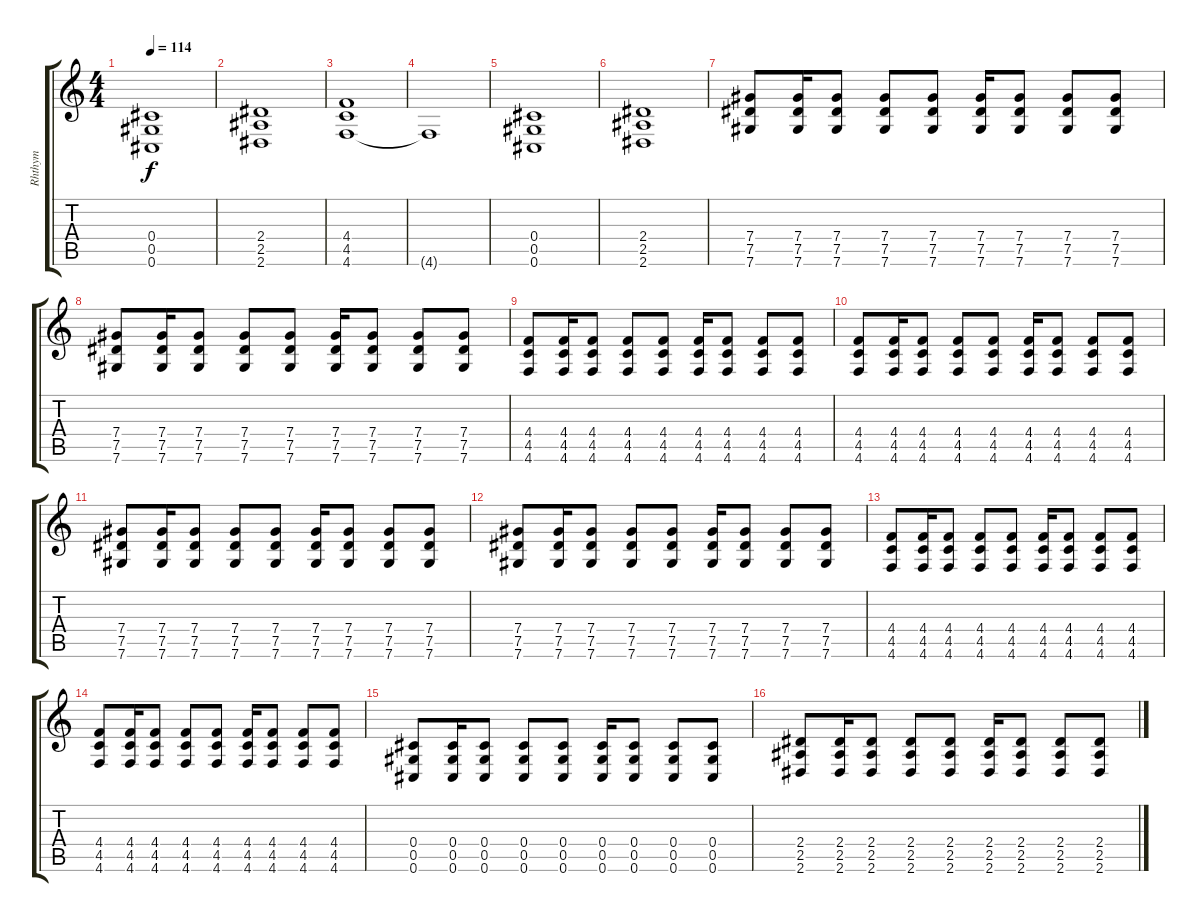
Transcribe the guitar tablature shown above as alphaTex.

\track ("Rhthym" "Rhthym") {instrument distortionguitar}
\staff {score tabs}
\tuning (Eb4 Bb3 Gb3 Db3 Ab2 Db2) {hide}
\ts (4 4)
\tempo 114
\clef g2
\ks c
(0.4 0.5 0.6).1{dy f} |
(2.4 2.5 2.6).1 |
(4.4 4.5 4.6).1 |
4.6{t}.1 |
(0.4 0.5 0.6).1 |
(2.4 2.5 2.6).1 |
(7.4 7.5 7.6).8 (7.4 7.5 7.6).16 (7.4 7.5 7.6).8 (7.4 7.5 7.6).8 (7.4 7.5 7.6).8 (7.4 7.5 7.6).16 (7.4 7.5 7.6).8 (7.4 7.5 7.6).8 (7.4 7.5 7.6).8 |
(7.4 7.5 7.6).8 (7.4 7.5 7.6).16 (7.4 7.5 7.6).8 (7.4 7.5 7.6).8 (7.4 7.5 7.6).8 (7.4 7.5 7.6).16 (7.4 7.5 7.6).8 (7.4 7.5 7.6).8 (7.4 7.5 7.6).8 |
(4.4 4.5 4.6).8 (4.4 4.5 4.6).16 (4.4 4.5 4.6).8 (4.4 4.5 4.6).8 (4.4 4.5 4.6).8 (4.4 4.5 4.6).16 (4.4 4.5 4.6).8 (4.4 4.5 4.6).8 (4.4 4.5 4.6).8 |
(4.4 4.5 4.6).8 (4.4 4.5 4.6).16 (4.4 4.5 4.6).8 (4.4 4.5 4.6).8 (4.4 4.5 4.6).8 (4.4 4.5 4.6).16 (4.4 4.5 4.6).8 (4.4 4.5 4.6).8 (4.4 4.5 4.6).8 |
(7.4 7.5 7.6).8 (7.4 7.5 7.6).16 (7.4 7.5 7.6).8 (7.4 7.5 7.6).8 (7.4 7.5 7.6).8 (7.4 7.5 7.6).16 (7.4 7.5 7.6).8 (7.4 7.5 7.6).8 (7.4 7.5 7.6).8 |
(7.4 7.5 7.6).8 (7.4 7.5 7.6).16 (7.4 7.5 7.6).8 (7.4 7.5 7.6).8 (7.4 7.5 7.6).8 (7.4 7.5 7.6).16 (7.4 7.5 7.6).8 (7.4 7.5 7.6).8 (7.4 7.5 7.6).8 |
(4.4 4.5 4.6).8 (4.4 4.5 4.6).16 (4.4 4.5 4.6).8 (4.4 4.5 4.6).8 (4.4 4.5 4.6).8 (4.4 4.5 4.6).16 (4.4 4.5 4.6).8 (4.4 4.5 4.6).8 (4.4 4.5 4.6).8 |
(4.4 4.5 4.6).8 (4.4 4.5 4.6).16 (4.4 4.5 4.6).8 (4.4 4.5 4.6).8 (4.4 4.5 4.6).8 (4.4 4.5 4.6).16 (4.4 4.5 4.6).8 (4.4 4.5 4.6).8 (4.4 4.5 4.6).8 |
(0.4 0.5 0.6).8 (0.4 0.5 0.6).16 (0.4 0.5 0.6).8 (0.4 0.5 0.6).8 (0.4 0.5 0.6).8 (0.4 0.5 0.6).16 (0.4 0.5 0.6).8 (0.4 0.5 0.6).8 (0.4 0.5 0.6).8 |
(2.4 2.5 2.6).8 (2.4 2.5 2.6).16 (2.4 2.5 2.6).8 (2.4 2.5 2.6).8 (2.4 2.5 2.6).8 (2.4 2.5 2.6).16 (2.4 2.5 2.6).8 (2.4 2.5 2.6).8 (2.4 2.5 2.6).8
